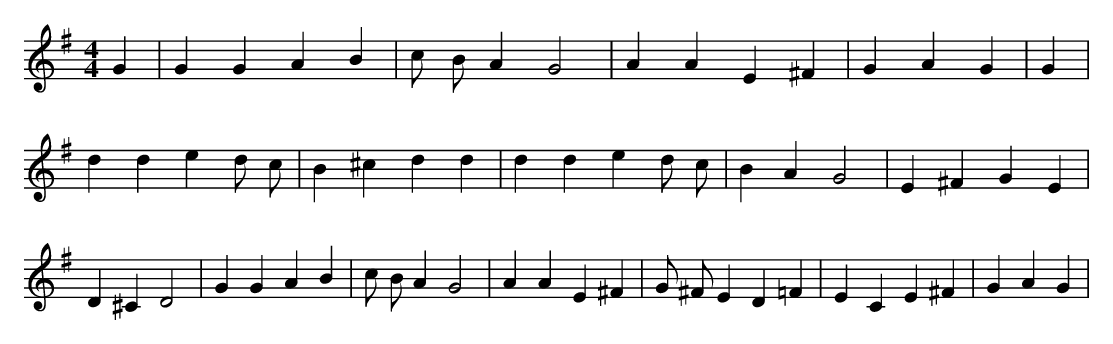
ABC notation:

X:1
M:4/4
L:1/8
K:G
G2 | G2 G2 A2 B2 | c B A2 G4 | A2 A2 E2 ^F2 | G2 A2 G2 | G2 | d2 d2 e2 d c | B2 ^c2 d2 d2 | d2 d2 e2 d c | B2 A2 G4 | E2 ^F2 G2 E2 | D2 ^C2 D4 | G2 G2 A2 B2 | c B A2 G4 | A2 A2 E2 ^F2 | G ^F E2 D2 =F2 | E2 C2 E2 ^F2 | G2 A2 G2 |
